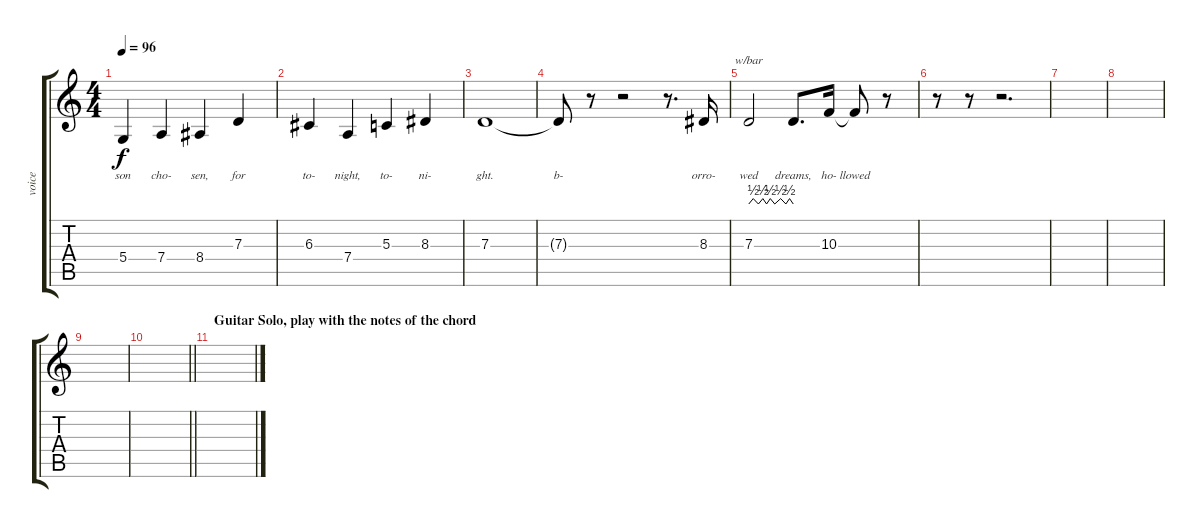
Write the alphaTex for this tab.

\track ("voice" "voice") {instrument reedorgan}
\staff {score tabs}
\tuning (E4 B3 G3 D3 A2 E2) {hide}
\ts (4 4)
\tempo 96
\clef g2
\ks c
5.4.4{lyrics (0 "son") lyrics (1 "") lyrics (2 "") lyrics (3 "") lyrics (4 "") dy f} 7.4.4{lyrics (0 "cho-") lyrics (1 "") lyrics (2 "") lyrics (3 "") lyrics (4 "")} 8.4.4{lyrics (0 "sen,") lyrics (1 "") lyrics (2 "") lyrics (3 "") lyrics (4 "")} 7.3.4{lyrics (0 "for") lyrics (1 "") lyrics (2 "") lyrics (3 "") lyrics (4 "")} |
6.3.4{lyrics (0 "to-") lyrics (1 "") lyrics (2 "") lyrics (3 "") lyrics (4 "")} 7.4.4{lyrics (0 "night,") lyrics (1 "") lyrics (2 "") lyrics (3 "") lyrics (4 "")} 5.3.4{lyrics (0 "to-") lyrics (1 "") lyrics (2 "") lyrics (3 "") lyrics (4 "")} 8.3.4{lyrics (0 "ni-") lyrics (1 "") lyrics (2 "") lyrics (3 "") lyrics (4 "")} |
7.3.1{lyrics (0 "ght.") lyrics (1 "") lyrics (2 "") lyrics (3 "") lyrics (4 "")} |
7.3{t}.8{lyrics (0 "b-") lyrics (1 "") lyrics (2 "") lyrics (3 "") lyrics (4 "")} r.8 r.2 r.8{d} 8.3.16{lyrics (0 "orro-") lyrics (1 "") lyrics (2 "") lyrics (3 "") lyrics (4 "")} |
7.3.2{tbe (custom default 0 0 6 2 13 0 19 2 24 0 29 2 35 0 43 2 50 0 55 2 60 0) lyrics (0 "wed") lyrics (1 "") lyrics (2 "") lyrics (3 "") lyrics (4 "")} 7.3{t}.8{d lyrics (0 "dreams,") lyrics (1 "") lyrics (2 "") lyrics (3 "") lyrics (4 "")} 10.3.16{lyrics (0 "ho-") lyrics (1 "") lyrics (2 "") lyrics (3 "") lyrics (4 "")} 10.3{t}.8{lyrics (0 "llowed") lyrics (1 "") lyrics (2 "") lyrics (3 "") lyrics (4 "")} r.8 |
r.8 r.8 r.2{d} |
|
|
|
\barLineRight lightlight
|
\section ("" "Guitar Solo, play with the notes of the chord")
